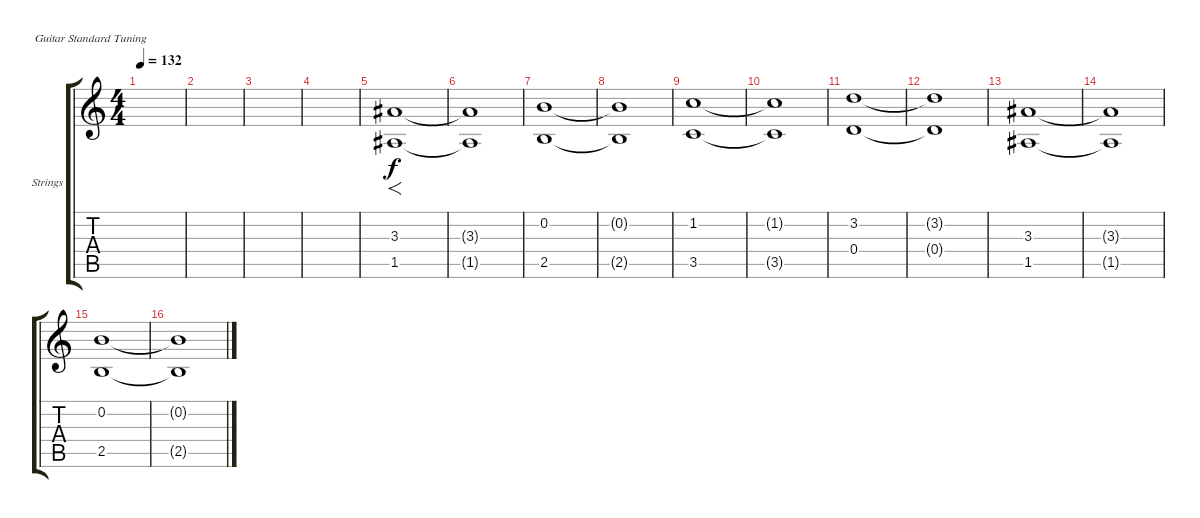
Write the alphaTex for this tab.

\defaultSystemsLayout 4
\bracketExtendMode groupsimilarinstruments
\firstSystemTrackNameOrientation horizontal
\otherSystemsTrackNameOrientation horizontal
\track ("Strings" "Strings") {instrument electricguitarclean}
\staff {score tabs}
\tuning (E4 B3 G3 D3 A2 E2)
\ts (4 4)
\tempo 132
\clef g2
\scale
0.333333
\ks c
|
\scale
0.333333 |
\scale
0.333333 |
\scale
0.333333 |
\scale
0.333333 (1.5 3.3).1{f} |
\scale
0.333333 (3.3{t} 1.5{t}).1 |
\scale
0.333333 (2.5 0.2).1 |
\scale
0.333333 (0.2{t} 2.5{t}).1 |
\scale
0.333333 (3.5 1.2).1 |
\scale
0.333333 (1.2{t} 3.5{t}).1 |
\scale
0.333333 (0.4 3.2).1 |
\scale
0.333333 (3.2{t} 0.4{t}).1 |
\scale
0.333333 (1.5 3.3).1 |
\scale
0.333333 (3.3{t} 1.5{t}).1 |
\scale
0.333333 (2.5 0.2).1 |
\scale
0.333333 (0.2{t} 2.5{t}).1
